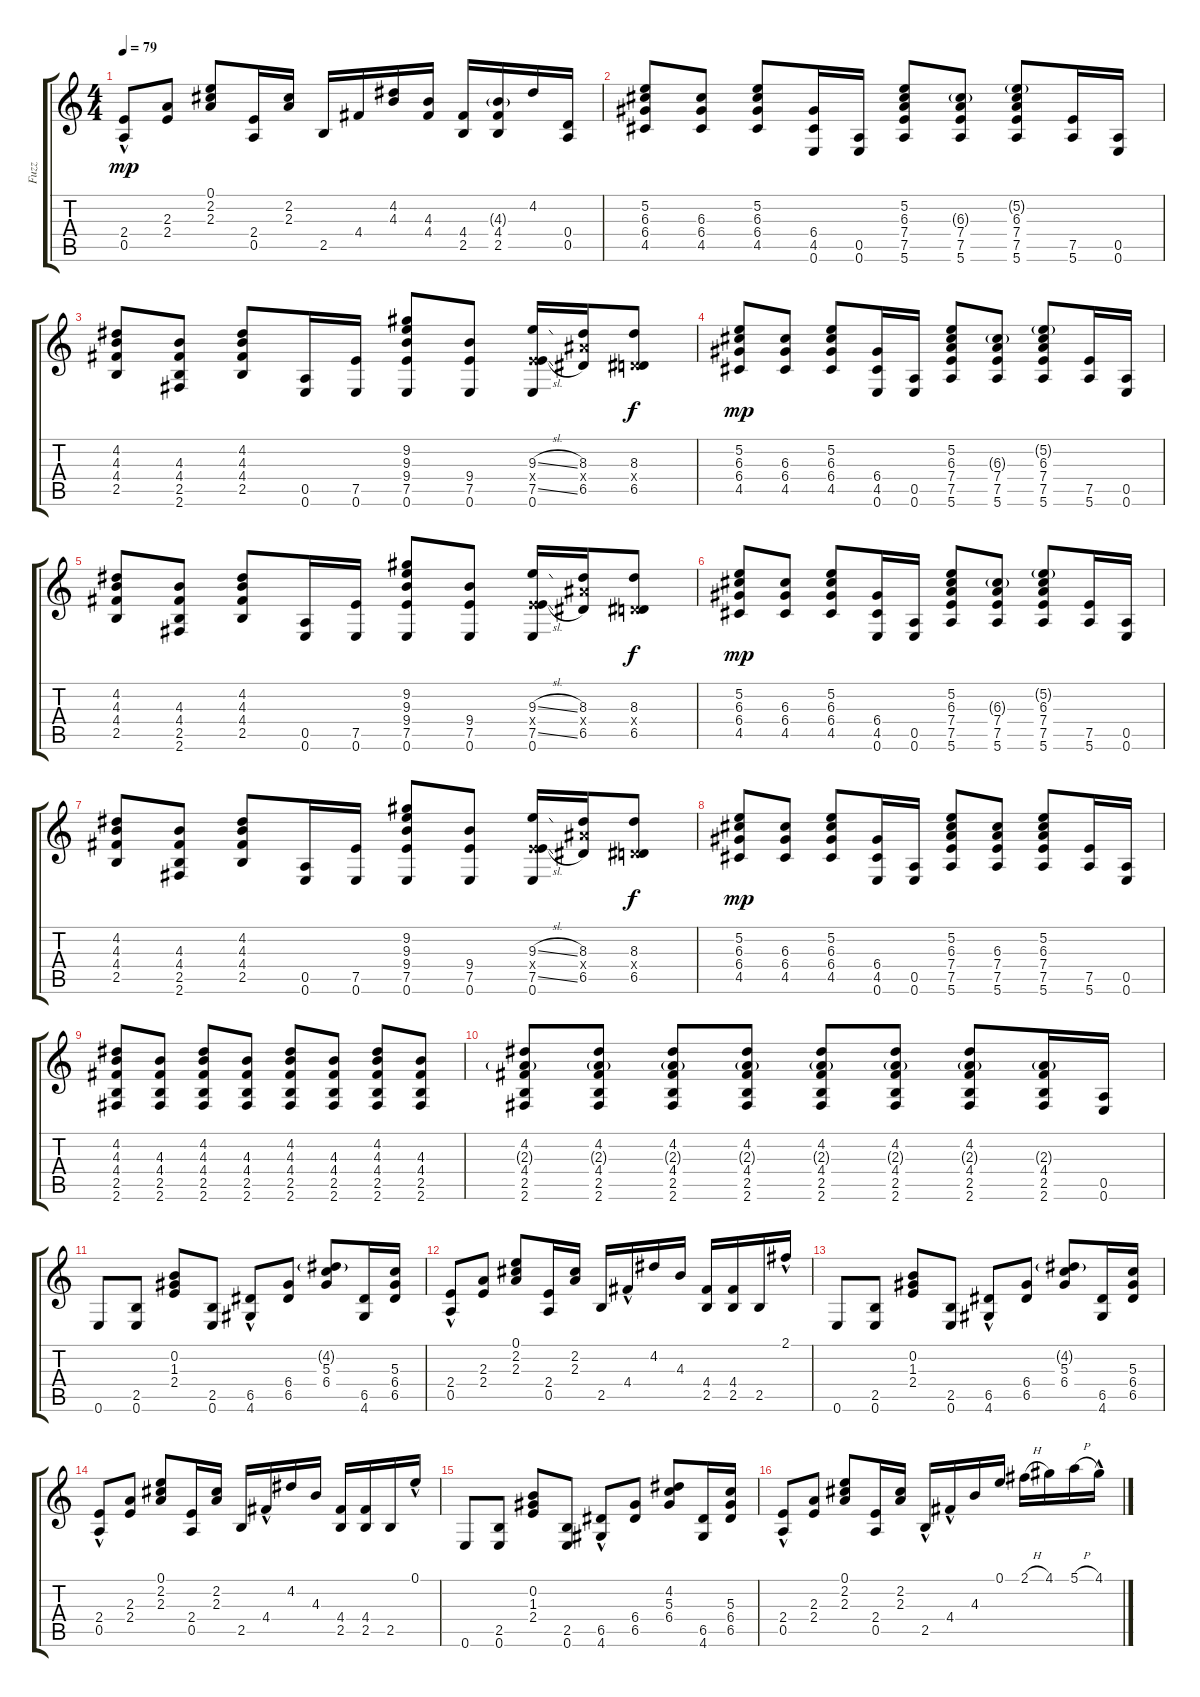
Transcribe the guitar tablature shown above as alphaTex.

\track ("Fuzz" "Fuzz") {instrument distortionguitar}
\staff {score tabs}
\tuning (E4 B3 G3 D3 A2 E2) {hide}
\ts (4 4)
\tempo 79
\clef g2
\ks c
(2.4 0.5{hac}).8{dy mp} (2.3 2.4).8 (0.1 2.2 2.3).8 (2.4 0.5).16 (2.2 2.3).16 2.5.16 4.4.16 (4.2 4.3).16 (4.3 4.4).16 (4.4 2.5).16 (4.3{g} 4.4 2.5).16 4.2.16 (0.4 0.5).16 |
(5.2 6.3 6.4 4.5).8 (6.3 6.4 4.5).8 (5.2 6.3 6.4 4.5).8 (6.4 4.5 0.6).16 (0.5 0.6).16 (5.2 6.3 7.4 7.5 5.6).8 (6.3{g} 7.4 7.5 5.6).8 (5.2{g} 6.3 7.4 7.5 5.6).8 (7.5 5.6).16 (0.5 0.6).16 |
(4.2 4.3 4.4 2.5).8 (4.3 4.4 2.5 2.6).8 (4.2 4.3 4.4 2.5).8 (0.5 0.6).16 (7.5 0.6).16 (9.2 9.3 9.4 7.5 0.6).8 (9.4 7.5 0.6).8 (9.3{sl} 2.4{x} 7.5{sl} 0.6).16 (8.3 8.4{x} 6.5).16 (8.3 0.4{x} 6.5).8{dy f} |
(5.2 6.3 6.4 4.5).8{dy mp} (6.3 6.4 4.5).8 (5.2 6.3 6.4 4.5).8 (6.4 4.5 0.6).16 (0.5 0.6).16 (5.2 6.3 7.4 7.5 5.6).8 (6.3{g} 7.4 7.5 5.6).8 (5.2{g} 6.3 7.4 7.5 5.6).8 (7.5 5.6).16 (0.5 0.6).16 |
(4.2 4.3 4.4 2.5).8 (4.3 4.4 2.5 2.6).8 (4.2 4.3 4.4 2.5).8 (0.5 0.6).16 (7.5 0.6).16 (9.2 9.3 9.4 7.5 0.6).8 (9.4 7.5 0.6).8 (9.3{sl} 2.4{x} 7.5{sl} 0.6).16 (8.3 8.4{x} 6.5).16 (8.3 0.4{x} 6.5).8{dy f} |
(5.2 6.3 6.4 4.5).8{dy mp} (6.3 6.4 4.5).8 (5.2 6.3 6.4 4.5).8 (6.4 4.5 0.6).16 (0.5 0.6).16 (5.2 6.3 7.4 7.5 5.6).8 (6.3{g} 7.4 7.5 5.6).8 (5.2{g} 6.3 7.4 7.5 5.6).8 (7.5 5.6).16 (0.5 0.6).16 |
(4.2 4.3 4.4 2.5).8 (4.3 4.4 2.5 2.6).8 (4.2 4.3 4.4 2.5).8 (0.5 0.6).16 (7.5 0.6).16 (9.2 9.3 9.4 7.5 0.6).8 (9.4 7.5 0.6).8 (9.3{sl} 2.4{x} 7.5{sl} 0.6).16 (8.3 8.4{x} 6.5).16 (8.3 0.4{x} 6.5).8{dy f} |
(5.2 6.3 6.4 4.5).8{dy mp} (6.3 6.4 4.5).8 (5.2 6.3 6.4 4.5).8 (6.4 4.5 0.6).16 (0.5 0.6).16 (5.2 6.3 7.4 7.5 5.6).8 (6.3 7.4 7.5 5.6).8 (5.2 6.3 7.4 7.5 5.6).8 (7.5 5.6).16 (0.5 0.6).16 |
(4.2 4.3 4.4 2.5 2.6).8 (4.3 4.4 2.5 2.6).8 (4.2 4.3 4.4 2.5 2.6).8 (4.3 4.4 2.5 2.6).8 (4.2 4.3 4.4 2.5 2.6).8 (4.3 4.4 2.5 2.6).8 (4.2 4.3 4.4 2.5 2.6).8 (4.3 4.4 2.5 2.6).8 |
(4.2 2.3{g} 4.4 2.5 2.6).8 (4.2 2.3{g} 4.4 2.5 2.6).8 (4.2 2.3{g} 4.4 2.5 2.6).8 (4.2 2.3{g} 4.4 2.5 2.6).8 (4.2 2.3{g} 4.4 2.5 2.6).8 (4.2 2.3{g} 4.4 2.5 2.6).8 (4.2 2.3{g} 4.4 2.5 2.6).8 (2.3{g} 4.4 2.5 2.6).16 (0.5 0.6).16 |
0.6.8 (2.5 0.6).8 (0.2 1.3 2.4).8 (2.5 0.6).8 (6.5 4.6{hac}).8 (6.4 6.5).8 (4.2{g} 5.3 6.4).8 (6.5 4.6).16 (5.3 6.4 6.5).16 |
(2.4 0.5{hac}).8 (2.3 2.4).8 (0.1 2.2 2.3).8 (2.4 0.5).16 (2.2 2.3).16 2.5.16 4.4{hac}.16 4.2.16 4.3.16 (4.4 2.5).16 (4.4 2.5).16 2.5.16 2.1{hac}.16 |
0.6.8 (2.5 0.6).8 (0.2 1.3 2.4).8 (2.5 0.6).8 (6.5 4.6{hac}).8 (6.4 6.5).8 (4.2{g} 5.3 6.4).8 (6.5 4.6).16 (5.3 6.4 6.5).16 |
(2.4 0.5{hac}).8 (2.3 2.4).8 (0.1 2.2 2.3).8 (2.4 0.5).16 (2.2 2.3).16 2.5.16 4.4{hac}.16 4.2.16 4.3.16 (4.4 2.5).16 (4.4 2.5).16 2.5.16 0.1{hac}.16 |
0.6.8 (2.5 0.6).8 (0.2 1.3 2.4).8 (2.5 0.6).8 (6.5 4.6{hac}).8 (6.4 6.5).8 (4.2 5.3 6.4).8 (6.5 4.6).16 (5.3 6.4 6.5).16 |
(2.4 0.5{hac}).8 (2.3 2.4).8 (0.1 2.2 2.3).8 (2.4 0.5).16 (2.2 2.3).16 2.5{hac}.16 4.4{hac}.16 4.3.16 0.1.16 2.1{h}.16 4.1.16 5.1{h}.16 4.1{hac}.16
